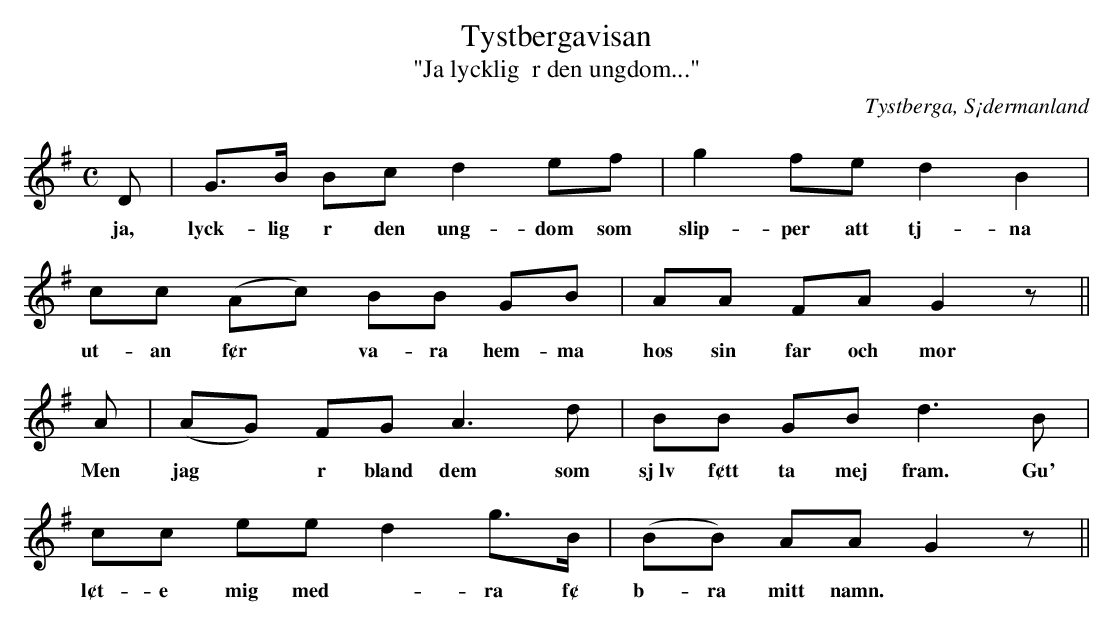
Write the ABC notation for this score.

X:1
T:Tystbergavisan
T:"Ja lycklig  r den ungdom..."
O:Tystberga, S¡dermanland
M:C
L:1/8
K:G
D | G>B Bc d2 ef | g2 fe d2 B2 | cc (Ac) BB GB | AA FA G2 z ||
w: ja, lyck-lig  r den ung-dom som slip-per att tj -na ut-an f¢r * va-ra hem-ma hos sin far och mor
A | (AG) FG A2>d2 | BB GB d2>B2 | cc ee d2 g>B | (BB) AA G2 z ||
w: Men jag*  r bland dem som sj lv f¢tt ta mej fram. Gu' l¢t-e mig med  -ra f¢ b -ra mitt namn.
